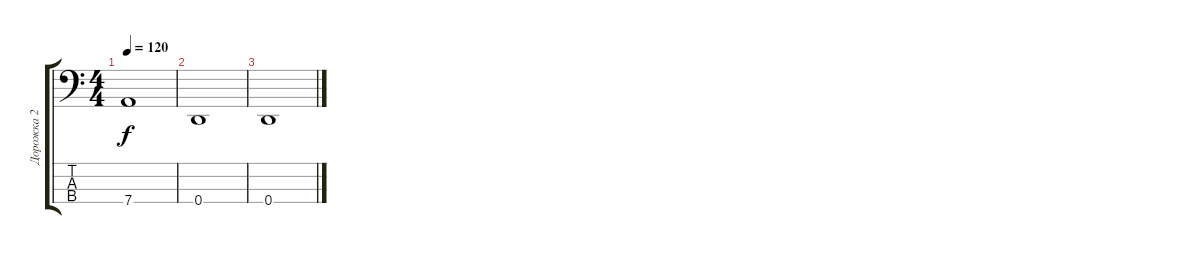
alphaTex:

\track ("Дорожка 2" "Дорожка 2") {instrument electricbassfinger}
\staff {score tabs}
\tuning (G2 D2 A1 D1) {hide}
\ts (4 4)
\tempo 120
\clef f4
\ks c
7.4.1{dy f} |
0.4.1 |
0.4.1
